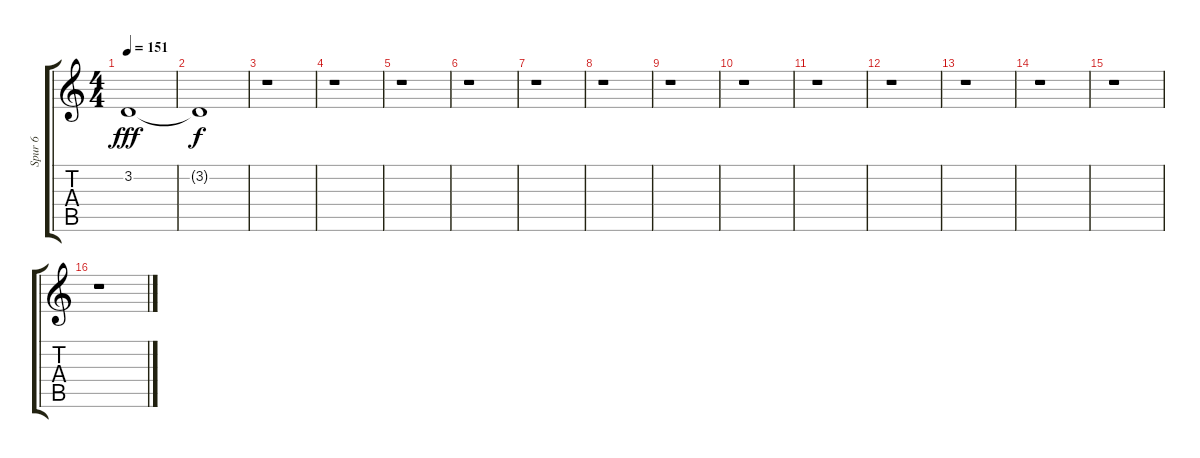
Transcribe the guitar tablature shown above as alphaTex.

\track ("Spur 6" "Spur 6") {instrument fx7echoes}
\staff {score tabs}
\tuning (E4 B3 G3 D3 A2 E2) {hide}
\ts (4 4)
\tempo 151
\clef g2
\ks c
3.2.1{dy fff} |
3.2{t}.1{dy f} |
r.1 |
r.1 |
r.1 |
r.1 |
r.1 |
r.1 |
r.1 |
r.1 |
r.1 |
r.1 |
r.1 |
r.1 |
r.1 |
r.1
